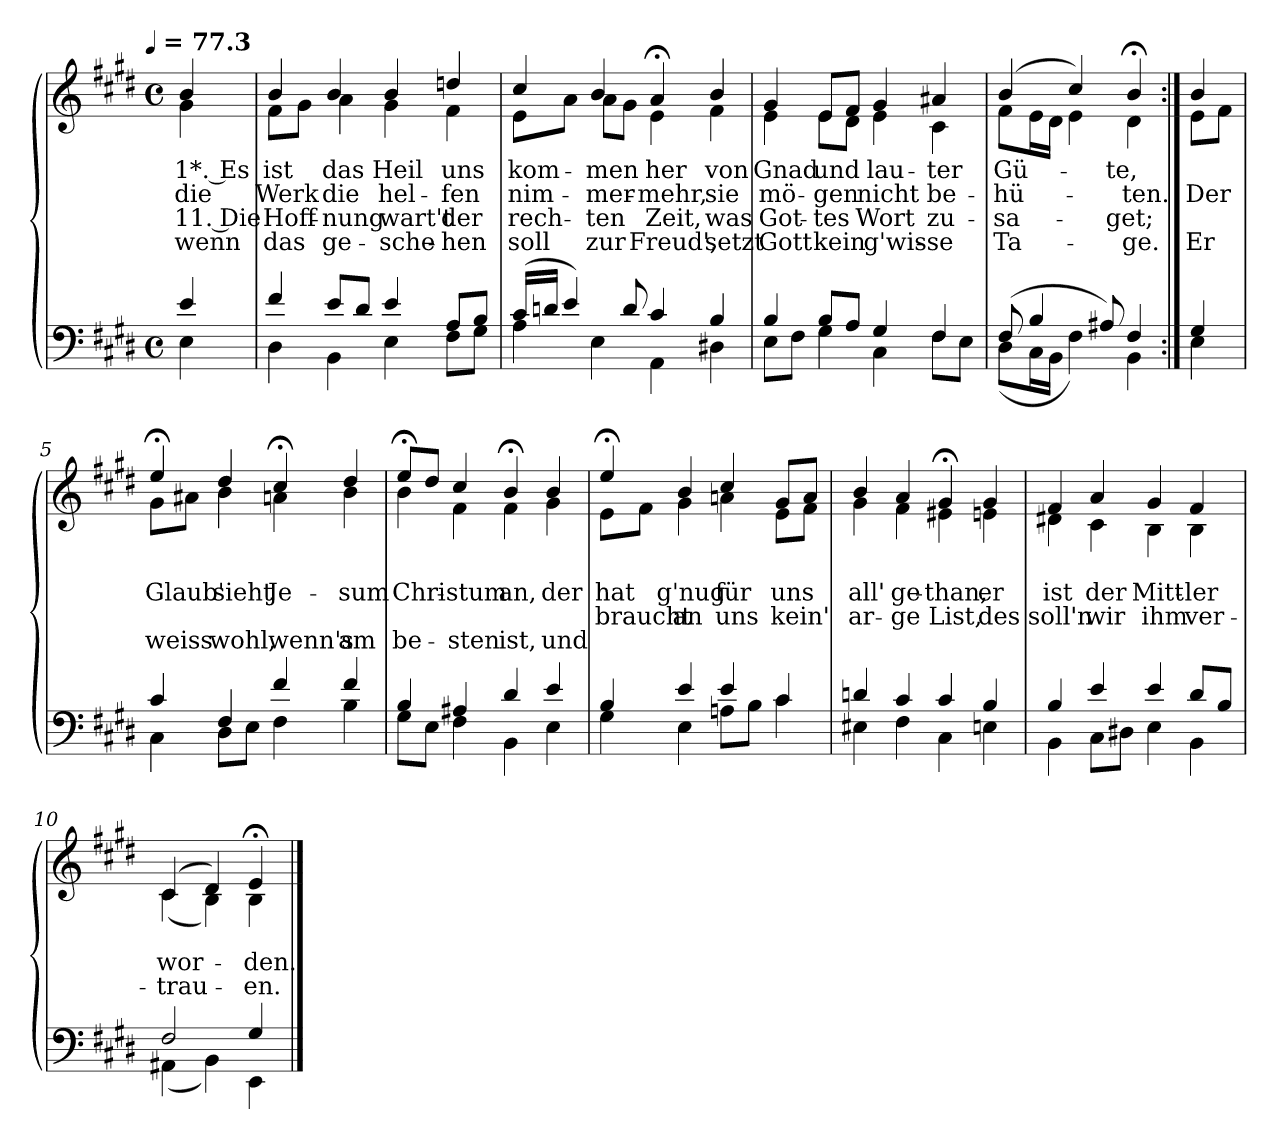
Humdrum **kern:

**kern	**kern	**text	**text	**text	**text	**dynam
*part1	*part1	*part1	*part1	*part1	*part1	*part1
*staff2	*staff1	*staff1	*staff1	*staff1	*staff1	*staff1/2
*clefF4	*clefG2	*	*	*	*	*
*k[f#c#g#d#]	*k[f#c#g#d#]	*	*	*	*	*
!!LO:TX:omd:t=[quarter] = 77.3
*M4/4	*M4/4	*	*	*	*	*
*met(c)	*met(c)	*	*	*	*	*
*MM77	*MM77	*	*	*	*	*
=	=	=	=	=	=	=
*^	*^	*	*	*	*	*
4e	4E	4b	4g#	1*. Es	die	11. Die	wenn	.
=1	=1	=1	=1	=1	=1	=1	=1	=1
4f#	4D#	4b	8f#L	ist	Werk	Hoff-	das	.
.	.	.	8g#J	.	.	.	.	.
8eL	4BB	4b	4a	das	die	-nung	ge-	.
8d#J	.	.	.	.	.	.	.	.
4e	4E	4b	4g#	Heil	hel-	wart't	-sche-	.
8AL	8F#L	4ddn	4f#	uns	-fen	der	-hen	.
8BJ	8G#J	.	.	.	.	.	.	.
=2	=2	=2	=2	=2	=2	=2	=2	=2
(16c#LL	4A	4cc#	8eL	kom-	nim-	rech-	soll	.
16dnJJ	.	.	.	.	.	.	.	.
4e)	.	.	8aJ	.	.	.	.	.
.	4E	4b	8aL	-men	-mer-	-ten	zur	.
8d	.	.	8g#J	.	.	.	.	.
4c#	4AA	4a;<	4e	her	-mehr,	Zeit,	Freud',	.
4B	4D#X	4b	4f#	von	sie	was	setzt	.
=3	=3	=3	=3	=3	=3	=3	=3	=3
*	*	*MM78	*	*	*	*	*	*
4B	8EL	4g#	4e	Gnad	mö-	Got-	Gott	.
.	8F#J	.	.	.	.	.	.	.
8BL	4G#	8eL	8eL	und	-gen	-tes	kein	.
8AJ	.	8f#J	8d#J	.	.	.	.	.
4G#	4C#	4g#	4e	lau-	nicht	Wort	g'wis-	.
4F#	8F#L	4a#X	4c#	-ter	be-	zu-	-se	.
.	8EJ	.	.	.	.	.	.	.
!!LO:LB:g=z	!!
=4	=4	=4	=4	=4	=4	=4	=4	=4
*	*	*MM76	*	*	*	*	*	*
(8F#	(8D#L	(4b	8f#L	Gü-	-hü-	-sa-	Ta-	.
4B	16C#L	.	16eL	.	.	.	.	.
.	16BBJJ	.	16d#JJ	.	.	.	.	.
.	4F#)	4cc#)	4e	.	.	.	.	.
8A#X)	.	.	.	.	.	.	.	.
4F#	4BB	4b;<	4d#	-te,	-ten.	-get;	-ge.	.
=:|!	=:|!	=:|!	=:|!	=:|!	=:|!	=:|!	=:|!	=:|!
*	*	*MM77	*	*	*	*	*	*
4G#	4E	4b	8eL	.	Der	.	Er	.
.	.	.	8f#J	.	.	.	.	.
=5	=5	=5	=5	=5	=5	=5	=5	=5
4c#	4C#	4ee;<	8g#L	.	Glaub'	.	weiss	.
.	.	.	8a#XJ	.	.	.	.	.
4F#	8D#L	4dd#	4b	.	sieht	.	wohl,	.
.	8EJ	.	.	.	.	.	.	.
4f#	4F#	4cc#;<	4an	.	Je-	.	wenn's	♩ = 77.7
4f#	4B	4dd#	4b	.	-sum	.	am	.
=6	=6	=6	=6	=6	=6	=6	=6	=6
*	*	*MM78	*	*	*	*	*	*
4B	8G#L	8ee;<L	4b	.	Chri-	.	be-	.
.	8EJ	8dd#J	.	.	.	.	.	♩ = 74
4A#X	4F#	4cc#	4f#	.	-stum	.	-sten	♩ = 76
4d#	4BB	4b;<	4f#	.	an,	.	ist,	.
4e	4E	4b	4g#	.	der	.	und	♩ = 76.8
!!LO:LB:g=z	!!
=7	=7	=7	=7	=7	=7	=7	=7	=7
4B	4G#	4ee;<	8eL	.	hat	braucht	.	.
.	.	.	8f#J	.	.	.	.	.
4e	4E	4b	4g#	.	g'nug	an	.	♩ = 77.3
4e	8AnL	4cc#	4an	.	für	uns	.	.
.	8BJ	.	.	.	.	.	.	.
4c#	4c#	8g#L	8eL	.	uns	kein'	.	♩ = 76
.	.	8aJ	8f#J	.	.	.	.	.
=8	=8	=8	=8	=8	=8	=8	=8	=8
*	*	*MM74	*	*	*	*	*	*
4dn	4E#X	4b	4g#	.	all'	ar-	.	.
4c#	4F#	4a	4f#	.	ge-	-ge	.	.
4c#	4C#	4g#;<	4e#X	.	-than,	List,	.	.
4B	4En	4g#	4en	.	er	des	.	♩ = 74.4
=9	=9	=9	=9	=9	=9	=9	=9	=9
*	*	*MM74	*	*	*	*	*	*
4B	4BB	4f#	4d#X	.	ist	soll'n	.	.
4e	8C#L	4a	4c#	.	der	wir	.	♩ = 75
.	8D#XJ	.	.	.	.	.	.	.
4e	4E	4g#	4B	.	Mitt-	ihm	.	♩ = 74
8d#L	4BB	4f#	4B	.	-ler	ver-	.	♩ = 73
8BJ	.	.	.	.	.	.	.	.
=10	=10	=10	=10	=10	=10	=10	=10	=10
*	*	*MM68	*	*	*	*	*	*
2F#	(4AA#X	(4c#	(4c#	.	wor-	-trau-	.	.
.	4BB)	4d#)	4B)	.	.	.	.	♩ = 66
4G#	4EE	4e;<	4B	.	-den.	-en.	.	.
*v	*v	*	*	*	*	*	*	*
*	*v	*v	*	*	*	*	*
==	==	==	==	==	==	==
*-	*-	*-	*-	*-	*-	*-
